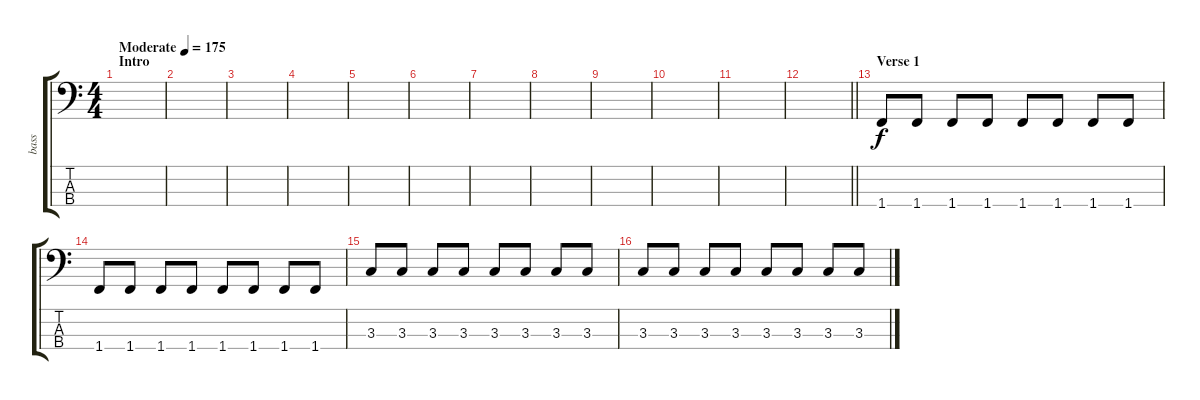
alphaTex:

\track ("bass" "bass") {instrument electricbassfinger}
\staff {score tabs}
\tuning (G2 D2 A1 E1) {hide}
\ts (4 4)
\section ("" "Intro")
\tempo (175 "Moderate")
\clef f4
\ks c
|
|
|
|
|
|
|
|
|
|
|
\barLineRight lightlight
|
\section ("" "Verse 1")
1.4.8 1.4.8 1.4.8 1.4.8 1.4.8 1.4.8 1.4.8 1.4.8 |
1.4.8 1.4.8 1.4.8 1.4.8 1.4.8 1.4.8 1.4.8 1.4.8 |
3.3.8 3.3.8 3.3.8 3.3.8 3.3.8 3.3.8 3.3.8 3.3.8 |
3.3.8 3.3.8 3.3.8 3.3.8 3.3.8 3.3.8 3.3.8 3.3.8
